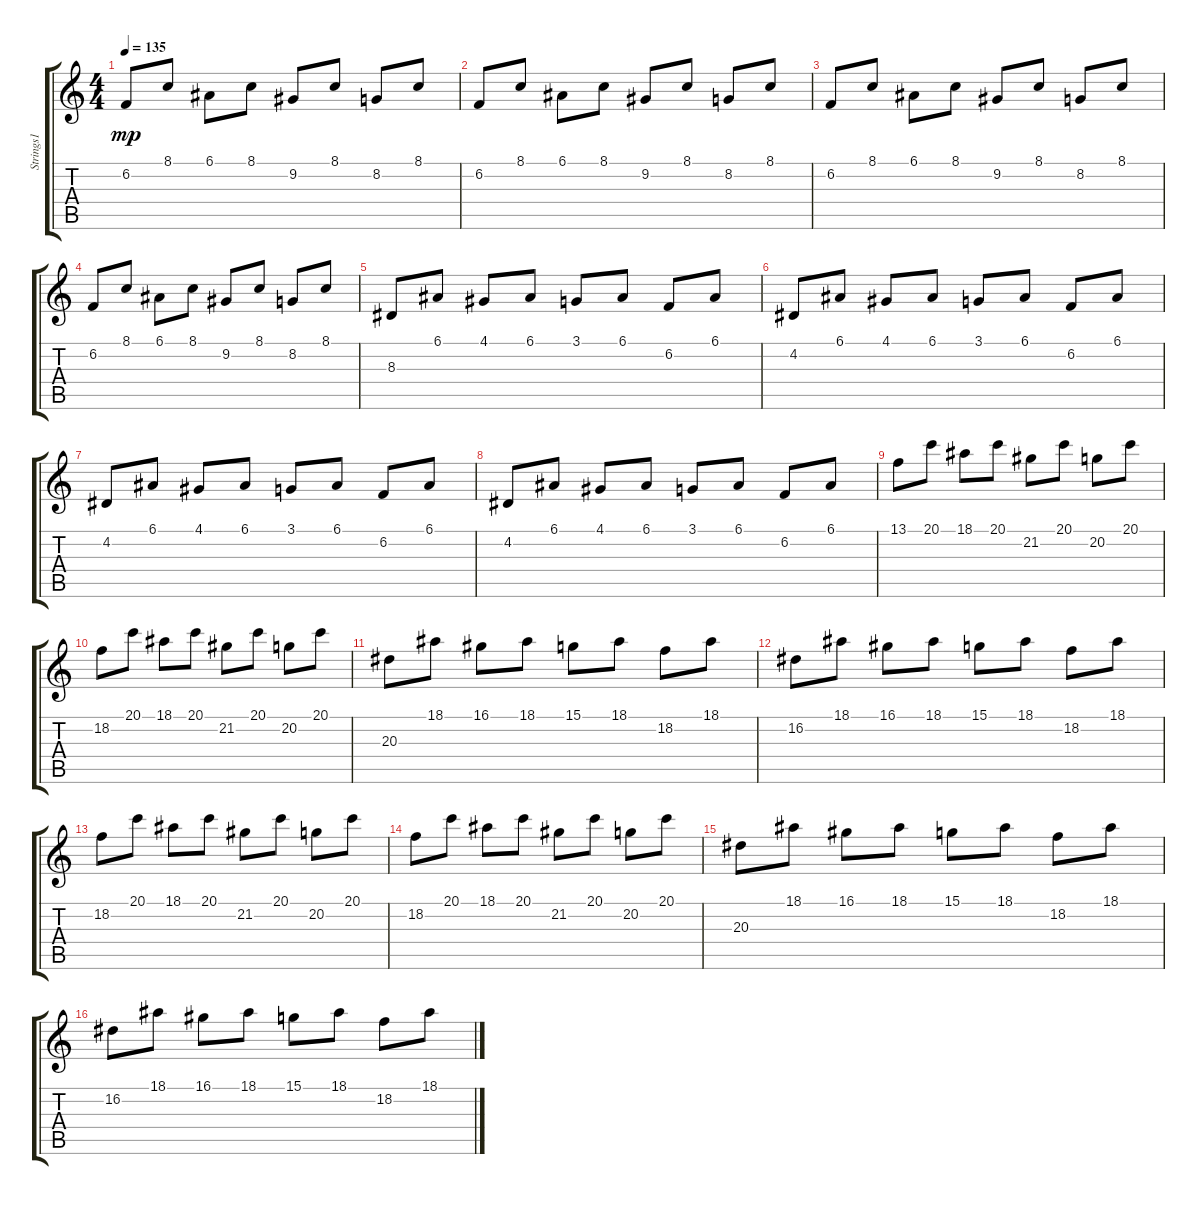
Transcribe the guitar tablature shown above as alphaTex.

\track ("Strings1" "Strings1") {instrument stringensemble1}
\staff {score tabs}
\tuning (E4 B3 G3 D3 A2 E2) {hide}
\ts (4 4)
\tempo 135
\clef g2
\ks c
6.2.8{dy mp instrument stringensemble1} 8.1.8 6.1.8 8.1.8 9.2.8 8.1.8 8.2.8 8.1.8 |
6.2.8 8.1.8 6.1.8 8.1.8 9.2.8 8.1.8 8.2.8 8.1.8 |
6.2.8 8.1.8 6.1.8 8.1.8 9.2.8 8.1.8 8.2.8 8.1.8 |
6.2.8 8.1.8 6.1.8 8.1.8 9.2.8 8.1.8 8.2.8 8.1.8 |
8.3.8 6.1.8 4.1.8 6.1.8 3.1.8 6.1.8 6.2.8 6.1.8 |
4.2.8 6.1.8 4.1.8 6.1.8 3.1.8 6.1.8 6.2.8 6.1.8 |
4.2.8 6.1.8 4.1.8 6.1.8 3.1.8 6.1.8 6.2.8 6.1.8 |
4.2.8 6.1.8 4.1.8 6.1.8 3.1.8 6.1.8 6.2.8 6.1.8 |
13.1.8 20.1.8 18.1.8 20.1.8 21.2.8 20.1.8 20.2.8 20.1.8 |
18.2.8 20.1.8 18.1.8 20.1.8 21.2.8 20.1.8 20.2.8 20.1.8 |
20.3.8 18.1.8 16.1.8 18.1.8 15.1.8 18.1.8 18.2.8 18.1.8 |
16.2.8 18.1.8 16.1.8 18.1.8 15.1.8 18.1.8 18.2.8 18.1.8 |
18.2.8 20.1.8 18.1.8 20.1.8 21.2.8 20.1.8 20.2.8 20.1.8 |
18.2.8 20.1.8 18.1.8 20.1.8 21.2.8 20.1.8 20.2.8 20.1.8 |
20.3.8 18.1.8 16.1.8 18.1.8 15.1.8 18.1.8 18.2.8 18.1.8 |
16.2.8 18.1.8 16.1.8 18.1.8 15.1.8 18.1.8 18.2.8 18.1.8
